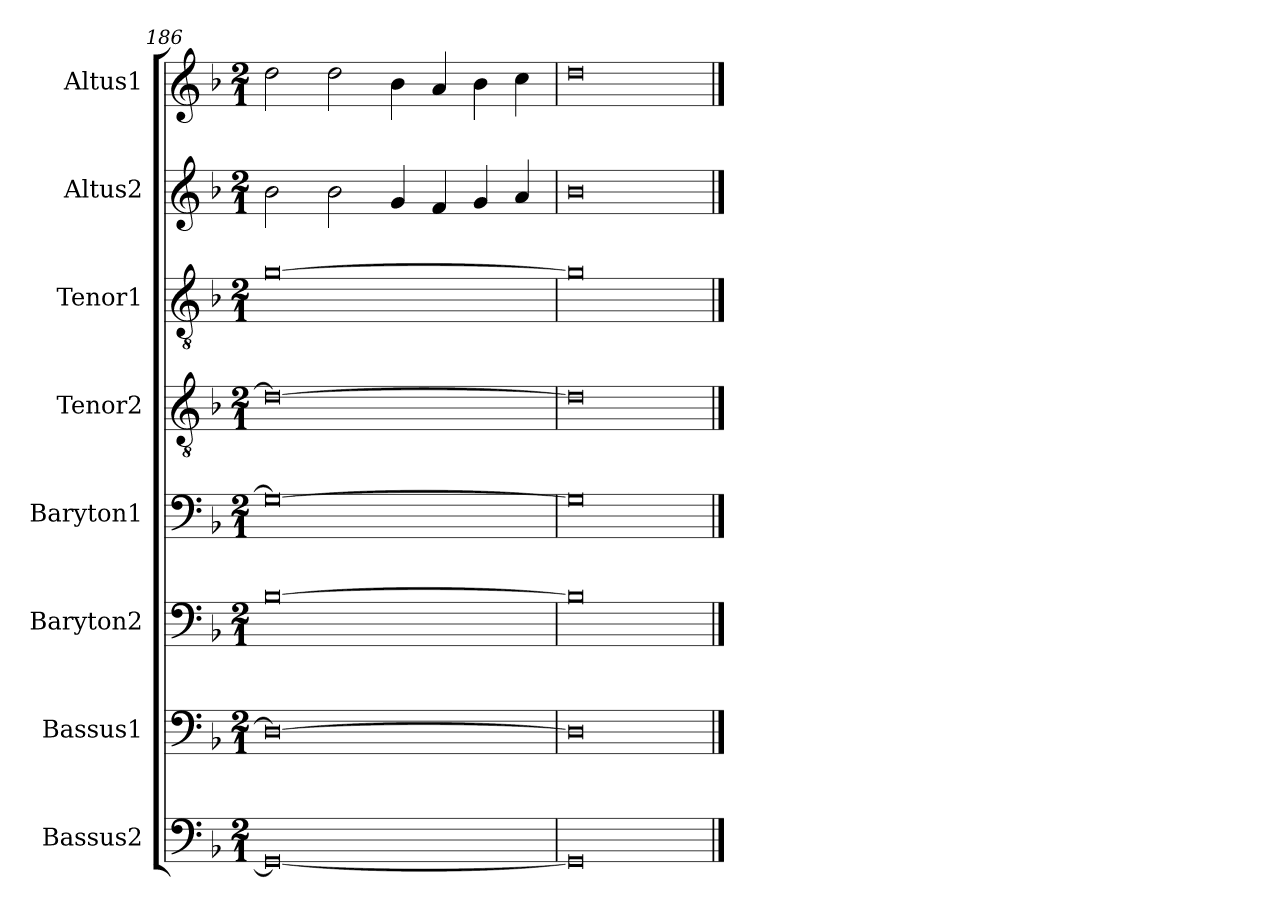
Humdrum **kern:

**kern	**kern	**kern	**kern	**kern	**kern	**kern	**kern
*part8	*part7	*part6	*part5	*part4	*part3	*part2	*part1
*staff8	*staff7	*staff6	*staff5	*staff4	*staff3	*staff2	*staff1
*I"Bassus2	*I"Bassus1	*I"Baryton2	*I"Baryton1	*I"Tenor2	*I"Tenor1	*I"Altus2	*I"Altus1
*I'B2	*I'B1	*	*	*I'T2	*I'T1	*I'A2	*I'A1
*clefF4	*clefF4	*clefF4	*clefF4	*clefGv2	*clefGv2	*clefG2	*clefG2
*k[b-]	*k[b-]	*k[b-]	*k[b-]	*k[b-]	*k[b-]	*k[b-]	*k[b-]
*M2/1	*M2/1	*M2/1	*M2/1	*M2/1	*M2/1	*M2/1	*M2/1
=186	=186	=186	=186	=186	=186	=186	=186
0GG_	0D_	[0B-	0G_	0d_	[0g	2b-	2dd
.	.	.	.	.	.	2b-	2dd
.	.	.	.	.	.	4g	4b-
.	.	.	.	.	.	4f	4a
.	.	.	.	.	.	4g	4b-
.	.	.	.	.	.	4a	4cc
=187	=187	=187	=187	=187	=187	=187	=187
0GG]	0D]	0B-]	0G]	0d]	0g]	0b-	0dd
==	==	==	==	==	==	==	==
*-	*-	*-	*-	*-	*-	*-	*-
